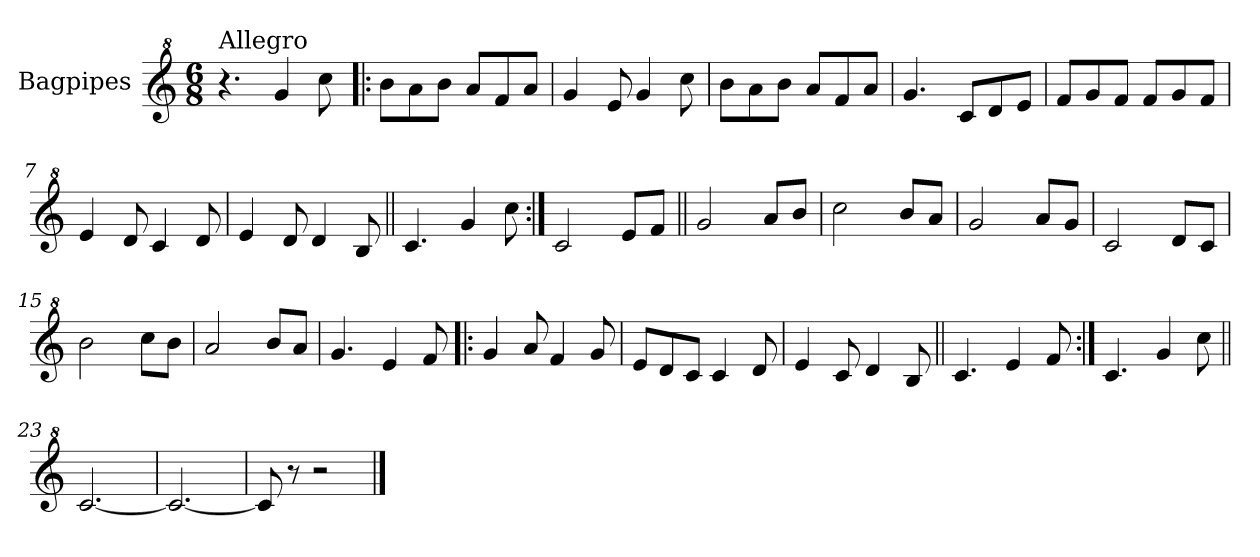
**kern
*part1
*staff1
*I"Bagpipes
*I'Bag
*clefG^2
*k[]
*C:
*M6/8
=1
!LO:TX:a:t=Allegro
4.r
4gg/
8ccc\
=2!|:
8bb\L
8aa\
8bb\J
8aa/L
8ff/
8aa/J
=3
4gg/
8ee/
4gg/
8ccc\
=4
8bb\L
8aa\
8bb\J
8aa/L
8ff/
8aa/J
=5
4.gg/
8cc/L
8dd/
8ee/J
=6
8ff/L
8gg/
8ff/J
8ff/L
8gg/
8ff/J
=7
4ee/
8dd/
4cc/
8dd/
=8
4ee/
8dd/
4dd/
8b/
!!LO:LB:g=z
=9||
4.cc/
4gg/
8ccc\
=10:|!
2cc/
8ee/L
8ff/J
=11||
2gg/
8aa/L
8bb/J
=12
2ccc\
8bb/L
8aa/J
=13
2gg/
8aa/L
8gg/J
=14
2cc/
8dd/L
8cc/J
=15
2bb\
8ccc\L
8bb\J
=16
2aa/
8bb/L
8aa/J
=17
4.gg/
4ee/
8ff/
=18!|:
4gg/
8aa/
4ff/
8gg/
=19
8ee/L
8dd/
8cc/J
4cc/
8dd/
!!LO:LB:g=z
=20
4ee/
8cc/
4dd/
8b/
=21||
4.cc/
4ee/
8ff/
=22:|!
4.cc/
4gg/
8ccc\
=23||
[2.cc/
=24
2.cc/_
=25
8cc/]
8r
2r
==
*-
